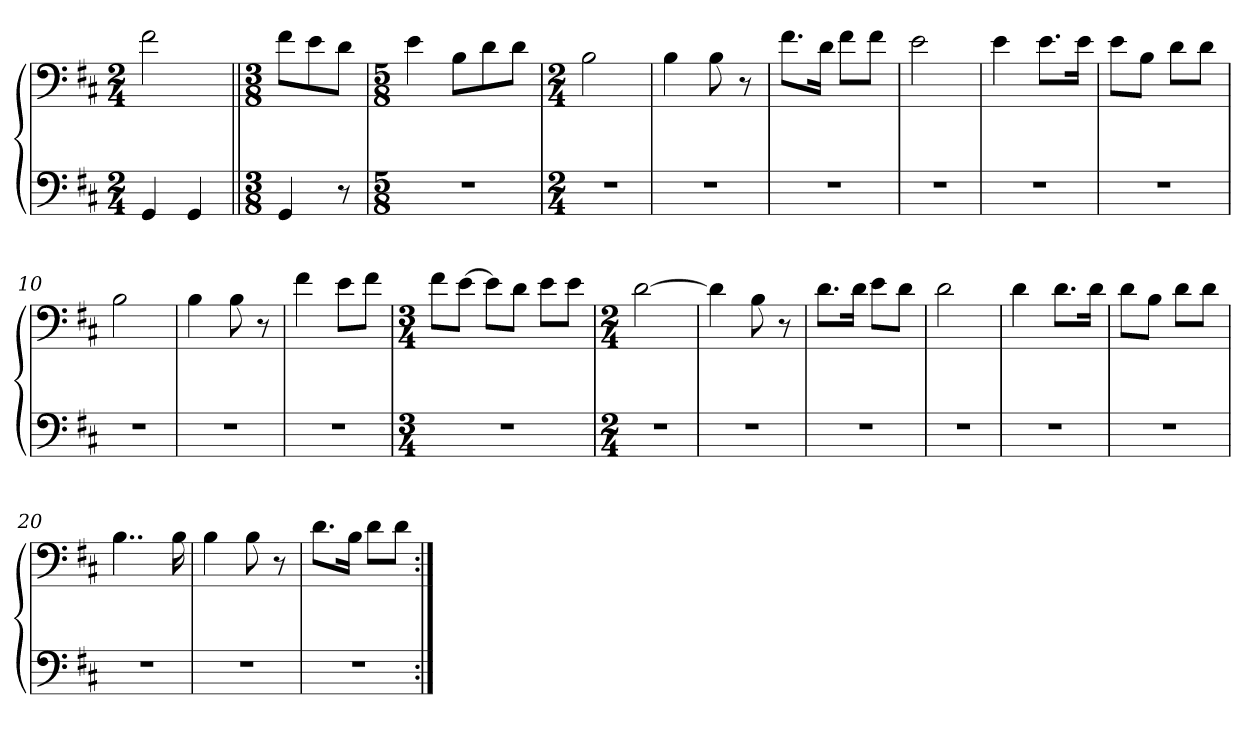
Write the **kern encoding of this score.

**kern	**kern
*part1	*part1
*staff2	*staff1
*clefF4	*clefF4
*k[f#c#]	*k[f#c#]
*M2/4	*M2/4
=1	=1
4GG/	2f#\
4GG/	.
=2||	=2||
*M3/8	*M3/8
4GG/	8f#\L
.	8e\
8r	8d\J
=3	=3
*M5/8	*M5/8
3...r	4e\
.	8B\L
.	8d\
.	8d\J
=4	=4
*M2/4	*M2/4
2r	2B\
=5	=5
2r	4B\
.	8B\
.	8r
=6	=6
2r	8.f#\L
.	16d\Jk
.	8f#\L
.	8f#\J
=7	=7
2r	2e\
=8	=8
2r	4e\
.	8.e\L
.	16e\Jk
=9	=9
2r	8e\L
.	8B\J
.	8d\L
.	8d\J
=10	=10
2r	2B\
=11	=11
2r	4B\
.	8B\
.	8r
=12	=12
2r	4f#\
.	8e\L
.	8f#\J
=13	=13
*M3/4	*M3/4
2.r	8f#\L
.	[8e\J
.	8e\L]
.	8d\J
.	8e\L
.	8e\J
=14	=14
*M2/4	*M2/4
2r	[2d\
=15	=15
2r	4d\]
.	8B\
.	8r
=16	=16
2r	8.d\L
.	16d\Jk
.	8e\L
.	8d\J
=17	=17
2r	2d\
=18	=18
2r	4d\
.	8.d\L
.	16d\Jk
=19	=19
2r	8d\L
.	8B\J
.	8d\L
.	8d\J
=20	=20
2r	4..B\
.	16B\
=21	=21
2r	4B\
.	8B\
.	8r
=22	=22
2r	8.d\L
.	16B\Jk
.	8d\L
.	8d\J
=:|!	=:|!
*-	*-
